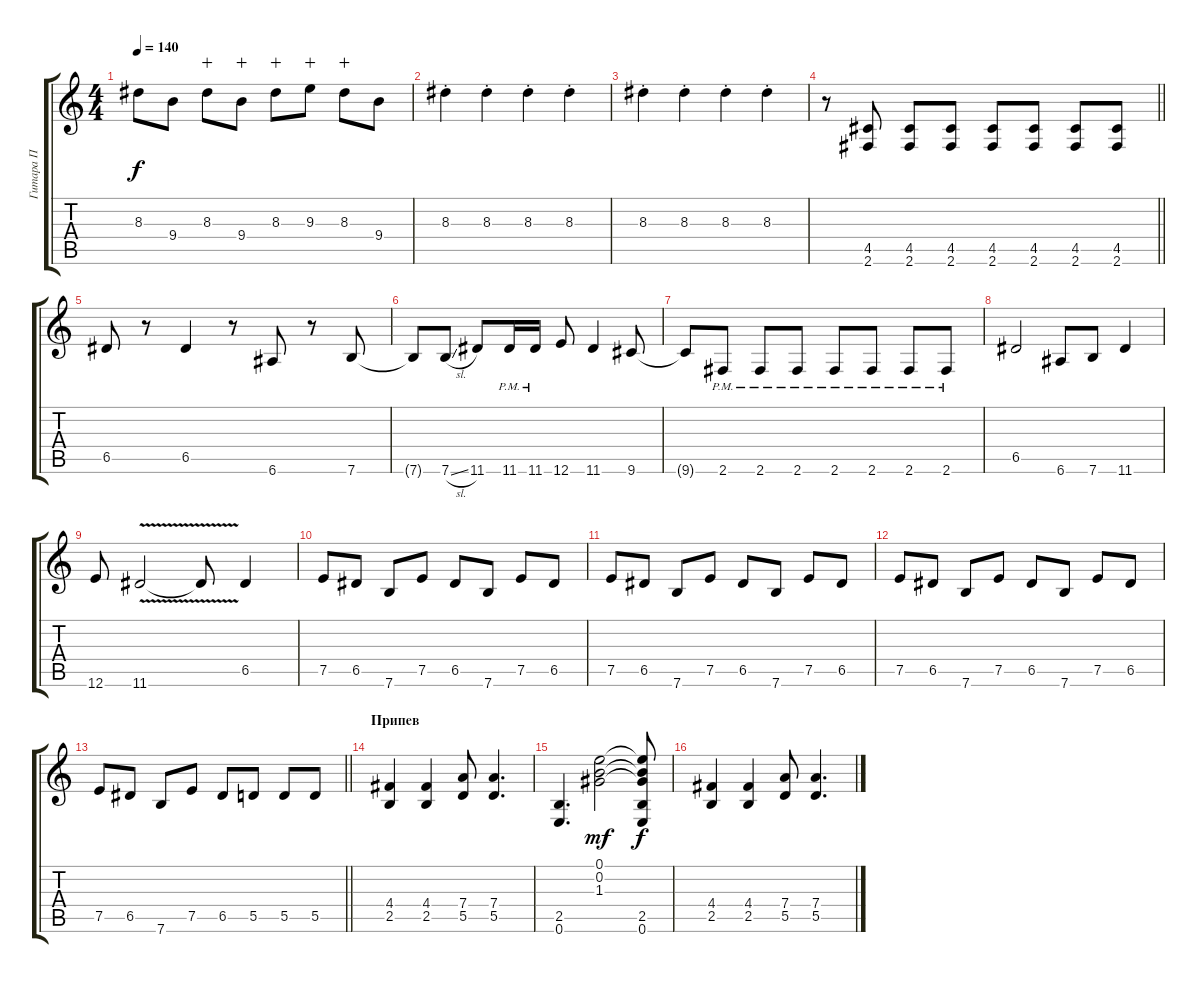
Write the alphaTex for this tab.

\track ("Гитара П" "Гитара П") {instrument overdrivenguitar}
\staff {score tabs}
\tuning (E4 B3 G3 D3 A2 E2) {hide}
\ts (4 4)
\tempo 140
\clef g2
\ks c
8.3.8{dy f} 9.4.8 8.3.8{wahc} 9.4.8{wahc} 8.3.8{wahc} 9.3.8{wahc} 8.3.8{wahc} 9.4.8 |
8.3{st}.4 8.3{st}.4 8.3{st}.4 8.3{st}.4 |
8.3{st}.4 8.3{st}.4 8.3{st}.4 8.3{st}.4 |
\barLineRight lightlight
r.8 (4.5 2.6).8 (4.5 2.6).8 (4.5 2.6).8 (4.5 2.6).8 (4.5 2.6).8 (4.5 2.6).8 (4.5 2.6).8 |
6.5.8 r.8 6.5.4 r.8 6.6.8 r.8 7.6.8 |
7.6{t}.8 7.6{sl}.8 11.6.8 11.6{pm}.16 11.6{pm}.16 12.6.8 11.6.4 9.6.8 |
9.6{t}.8 2.6{pm}.8 2.6{pm}.8 2.6{pm}.8 2.6{pm}.8 2.6{pm}.8 2.6{pm}.8 2.6{pm}.8 |
6.5.2 6.6.8 7.6.8 11.6.4 |
12.6.8 11.6{v}.2 11.6{t}.8 6.5.4 |
7.5.8 6.5.8 7.6.8 7.5.8 6.5.8 7.6.8 7.5.8 6.5.8 |
7.5.8 6.5.8 7.6.8 7.5.8 6.5.8 7.6.8 7.5.8 6.5.8 |
7.5.8 6.5.8 7.6.8 7.5.8 6.5.8 7.6.8 7.5.8 6.5.8 |
\barLineRight lightlight
7.5.8 6.5.8 7.6.8 7.5.8 6.5.8 5.5.8 5.5.8 5.5.8 |
\section ("" "Припев")
(4.4 2.5).4 (4.4 2.5).4 (7.4 5.5).8 (7.4 5.5).4{d} |
(2.5 0.6).4{d} (0.1 0.2 1.3).2{dy mf} (0.1{t} 0.2{t} 1.3{t} 2.5 0.6).8{dy f} |
(4.4 2.5).4 (4.4 2.5).4 (7.4 5.5).8 (7.4 5.5).4{d}
